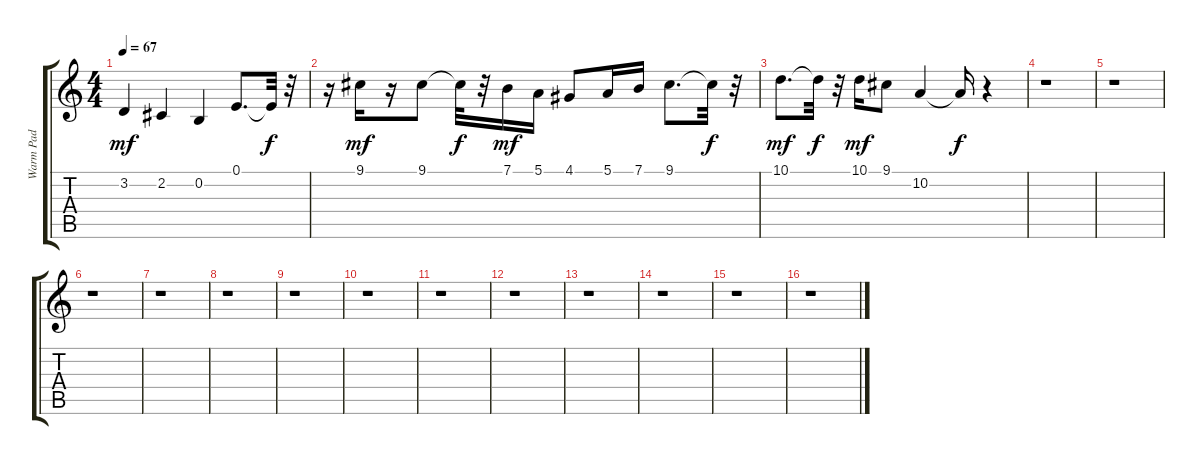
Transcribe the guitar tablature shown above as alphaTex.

\track ("Warm Pad" "Warm Pad") {instrument pad2warm}
\staff {score tabs}
\tuning (E4 B3 G3 D3 A2 E2) {hide}
\ts (4 4)
\tempo 67
\clef g2
\ks c
3.2.4{dy mf} 2.2.4 0.2.4 0.1.8{d} 0.1{t}.32{dy f} r.32 |
r.16 9.1.16{dy mf} r.16 9.1.8 9.1{t}.32{dy f} r.32 7.1.16{dy mf} 5.1.16 4.1.8 5.1.16 7.1.16 9.1.8{d} 9.1{t}.32{dy f} r.32 |
10.1.8{d dy mf} 10.1{t}.32{dy f} r.32 10.1.16{dy mf} 9.1.8 10.2.4 10.2{t}.16{dy f} r.4 |
r.1 |
r.1 |
r.1 |
r.1 |
r.1 |
r.1 |
r.1 |
r.1 |
r.1 |
r.1 |
r.1 |
r.1 |
r.1
